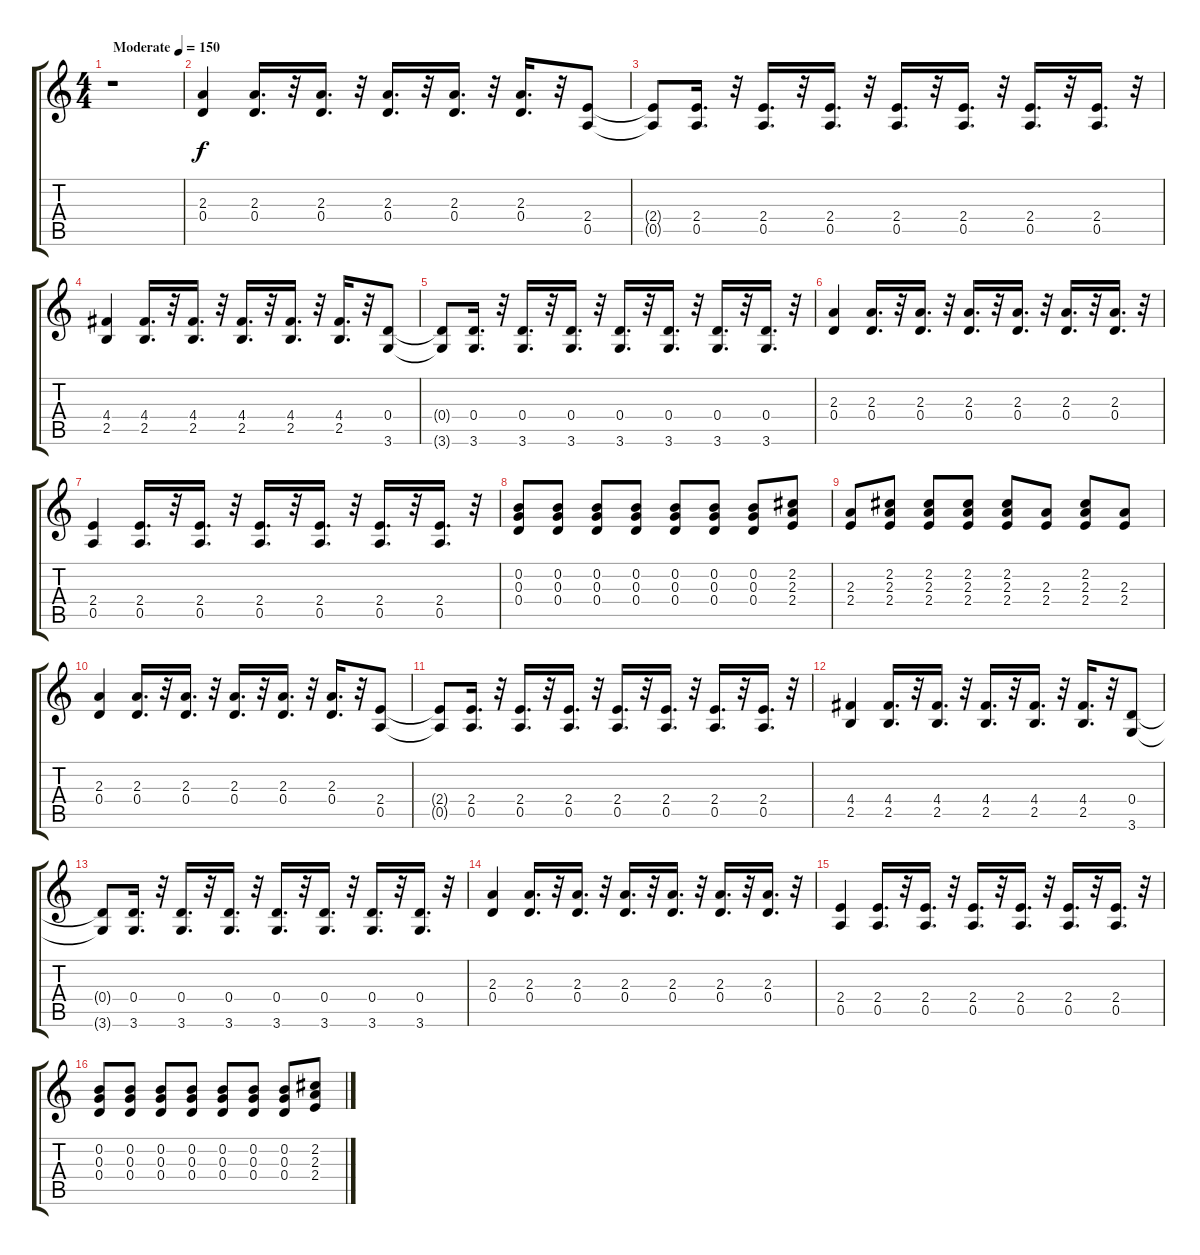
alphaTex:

\track "" {instrument distortionguitar}
\staff {score tabs}
\tuning (E4 B3 G3 D3 A2 E2) {hide}
\ts (4 4)
\tempo (150 "Moderate")
\clef g2
\ks c
r.1{dy f instrument distortionguitar} |
(2.3 0.4).4 (2.3 0.4).16{d} r.32 (2.3 0.4).16{d} r.32 (2.3 0.4).16{d} r.32 (2.3 0.4).16{d} r.32 (2.3 0.4).16{d} r.32 (2.4 0.5).8 |
(2.4{t} 0.5{t}).8 (2.4 0.5).16{d} r.32 (2.4 0.5).16{d} r.32 (2.4 0.5).16{d} r.32 (2.4 0.5).16{d} r.32 (2.4 0.5).16{d} r.32 (2.4 0.5).16{d} r.32 (2.4 0.5).16{d} r.32 |
(4.4 2.5).4 (4.4 2.5).16{d} r.32 (4.4 2.5).16{d} r.32 (4.4 2.5).16{d} r.32 (4.4 2.5).16{d} r.32 (4.4 2.5).16{d} r.32 (0.4 3.6).8 |
(0.4{t} 3.6{t}).8 (0.4 3.6).16{d} r.32 (0.4 3.6).16{d} r.32 (0.4 3.6).16{d} r.32 (0.4 3.6).16{d} r.32 (0.4 3.6).16{d} r.32 (0.4 3.6).16{d} r.32 (0.4 3.6).16{d} r.32 |
(2.3 0.4).4 (2.3 0.4).16{d} r.32 (2.3 0.4).16{d} r.32 (2.3 0.4).16{d} r.32 (2.3 0.4).16{d} r.32 (2.3 0.4).16{d} r.32 (2.3 0.4).16{d} r.32 |
(2.4 0.5).4 (2.4 0.5).16{d} r.32 (2.4 0.5).16{d} r.32 (2.4 0.5).16{d} r.32 (2.4 0.5).16{d} r.32 (2.4 0.5).16{d} r.32 (2.4 0.5).16{d} r.32 |
(0.2 0.3 0.4).8 (0.2 0.3 0.4).8 (0.2 0.3 0.4).8 (0.2 0.3 0.4).8 (0.2 0.3 0.4).8 (0.2 0.3 0.4).8 (0.2 0.3 0.4).8 (2.2 2.3 2.4).8 |
(2.3 2.4).8 (2.2 2.3 2.4).8 (2.2 2.3 2.4).8 (2.2 2.3 2.4).8 (2.2 2.3 2.4).8 (2.3 2.4).8 (2.2 2.3 2.4).8 (2.3 2.4).8 |
(2.3 0.4).4 (2.3 0.4).16{d} r.32 (2.3 0.4).16{d} r.32 (2.3 0.4).16{d} r.32 (2.3 0.4).16{d} r.32 (2.3 0.4).16{d} r.32 (2.4 0.5).8 |
(2.4{t} 0.5{t}).8 (2.4 0.5).16{d} r.32 (2.4 0.5).16{d} r.32 (2.4 0.5).16{d} r.32 (2.4 0.5).16{d} r.32 (2.4 0.5).16{d} r.32 (2.4 0.5).16{d} r.32 (2.4 0.5).16{d} r.32 |
(4.4 2.5).4 (4.4 2.5).16{d} r.32 (4.4 2.5).16{d} r.32 (4.4 2.5).16{d} r.32 (4.4 2.5).16{d} r.32 (4.4 2.5).16{d} r.32 (0.4 3.6).8 |
(0.4{t} 3.6{t}).8 (0.4 3.6).16{d} r.32 (0.4 3.6).16{d} r.32 (0.4 3.6).16{d} r.32 (0.4 3.6).16{d} r.32 (0.4 3.6).16{d} r.32 (0.4 3.6).16{d} r.32 (0.4 3.6).16{d} r.32 |
(2.3 0.4).4 (2.3 0.4).16{d} r.32 (2.3 0.4).16{d} r.32 (2.3 0.4).16{d} r.32 (2.3 0.4).16{d} r.32 (2.3 0.4).16{d} r.32 (2.3 0.4).16{d} r.32 |
(2.4 0.5).4 (2.4 0.5).16{d} r.32 (2.4 0.5).16{d} r.32 (2.4 0.5).16{d} r.32 (2.4 0.5).16{d} r.32 (2.4 0.5).16{d} r.32 (2.4 0.5).16{d} r.32 |
(0.2 0.3 0.4).8 (0.2 0.3 0.4).8 (0.2 0.3 0.4).8 (0.2 0.3 0.4).8 (0.2 0.3 0.4).8 (0.2 0.3 0.4).8 (0.2 0.3 0.4).8 (2.2 2.3 2.4).8
